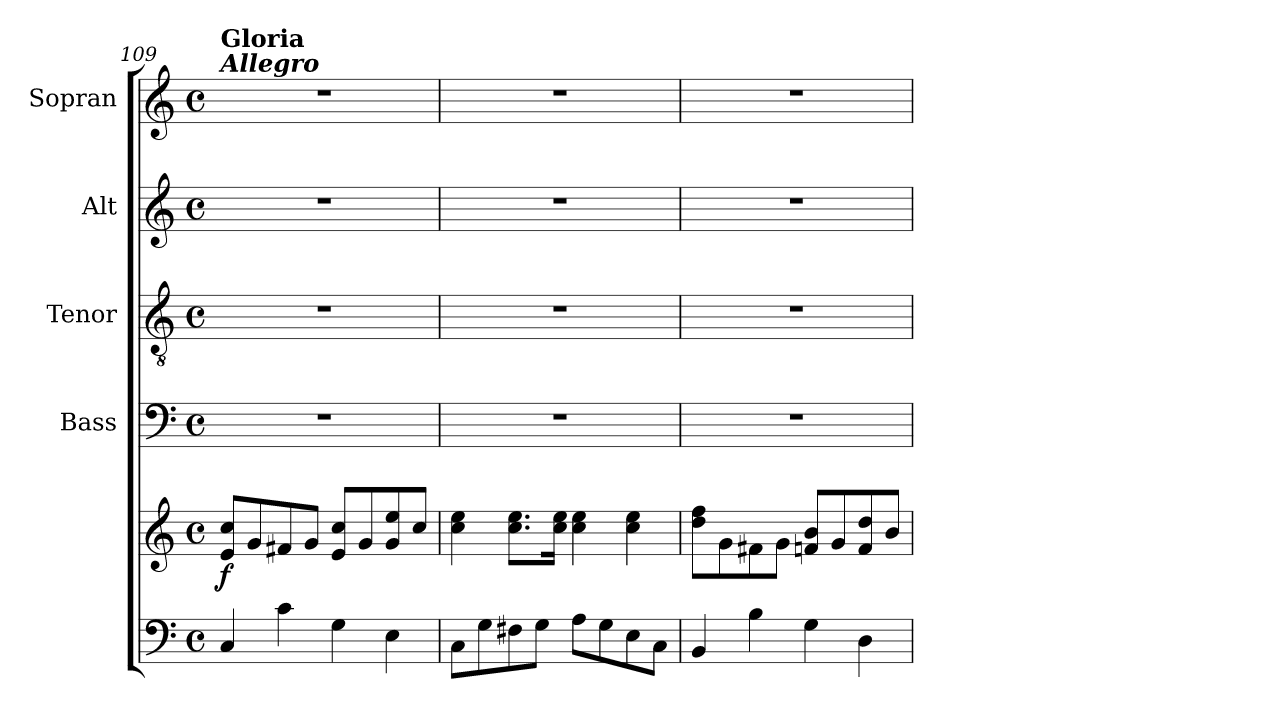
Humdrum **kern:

**kern	**kern	**dynam	**kern	**kern	**kern	**kern
*part5	*part5	*part5	*part4	*part3	*part2	*part1
*staff6	*staff5	*staff5/6	*staff4	*staff3	*staff2	*staff1
*	*	*	*I"Bass	*I"Tenor	*I"Alt	*I"Sopran
*	*	*	*I'B.	*I'T.	*I'A.	*I'S.
!!LO:LB:g=z
*clefF4	*clefG2	*	*clefF4	*clefGv2	*clefG2	*clefG2
*k[]	*k[]	*	*k[]	*k[]	*k[]	*k[]
*C:	*C:	*	*C:	*C:	*C:	*C:
*M4/4	*M4/4	*	*M4/4	*M4/4	*M4/4	*M4/4
*met(c)	*met(c)	*	*met(c)	*met(c)	*met(c)	*met(c)
=109	=109	=109	=109	=109	=109	=109
!	!	!	!	!	!	!LO:TX:a:Bi:t=Allegro
!	!	!	!	!	!	!LO:TX:a:B:t=Gloria
!	!	!LO:DY:b	!	!	!	!
4C/	8e/ 8cc/L	f	1r	1r	1r	1r
.	8g/	.	.	.	.	.
4c\	8f#X/	.	.	.	.	.
.	8g/J	.	.	.	.	.
4G\	8e/ 8cc/L	.	.	.	.	.
.	8g/	.	.	.	.	.
4E\	8g/ 8ee/	.	.	.	.	.
.	8cc/J	.	.	.	.	.
=110	=110	=110	=110	=110	=110	=110
8C\L	4cc\ 4ee\	.	1r	1r	1r	1r
8G\	.	.	.	.	.	.
8F#X\	8.cc\ 8.ee\L	.	.	.	.	.
8G\J	.	.	.	.	.	.
.	16cc\ 16ee\Jk	.	.	.	.	.
8A\L	4cc\ 4ee\	.	.	.	.	.
8G\	.	.	.	.	.	.
8E\	4cc\ 4ee\	.	.	.	.	.
8C\J	.	.	.	.	.	.
=111	=111	=111	=111	=111	=111	=111
4BB/	8dd\ 8ff\L	.	1r	1r	1r	1r
.	8g\	.	.	.	.	.
4B\	8f#X\	.	.	.	.	.
.	8g\J	.	.	.	.	.
4G\	8fn/ 8b/L	.	.	.	.	.
.	8g/	.	.	.	.	.
4D\	8f/ 8dd/	.	.	.	.	.
.	8b/J	.	.	.	.	.
=	=	=	=	=	=	=
*-	*-	*-	*-	*-	*-	*-
